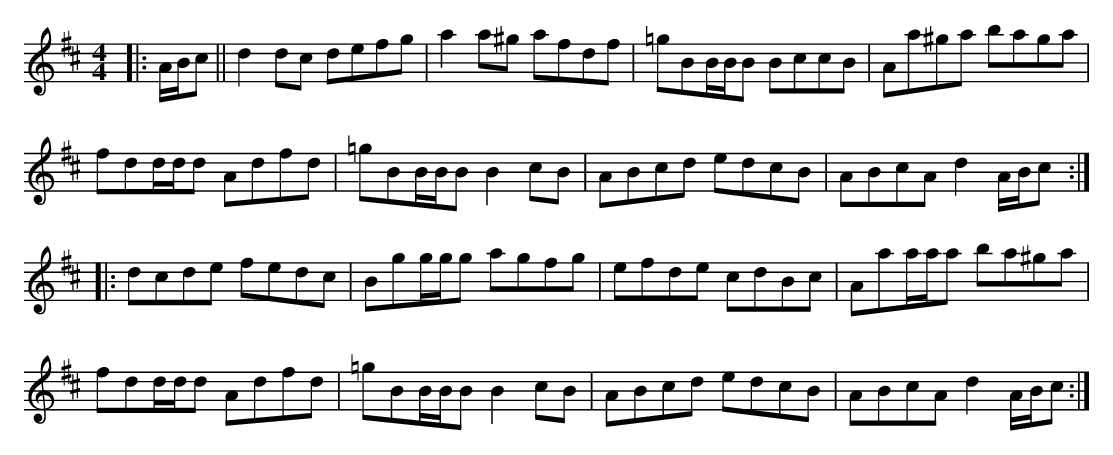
X:1
M:4/4
K:D
|:A/B/c||d2dc defg|a2a^g afdf|=gBB/B/B BccB|Aa^ga baga|
fdd/d/d Adfd|=gBB/B/B B2cB|ABcd edcB|ABcA d2A/B/c:|
|:dcde fedc|Bgg/g/g agfg|efde cdBc|Aaa/a/a ba^ga|
fdd/d/d Adfd|=gBB/B/B B2cB|ABcd edcB|ABcA d2A/B/c:|
